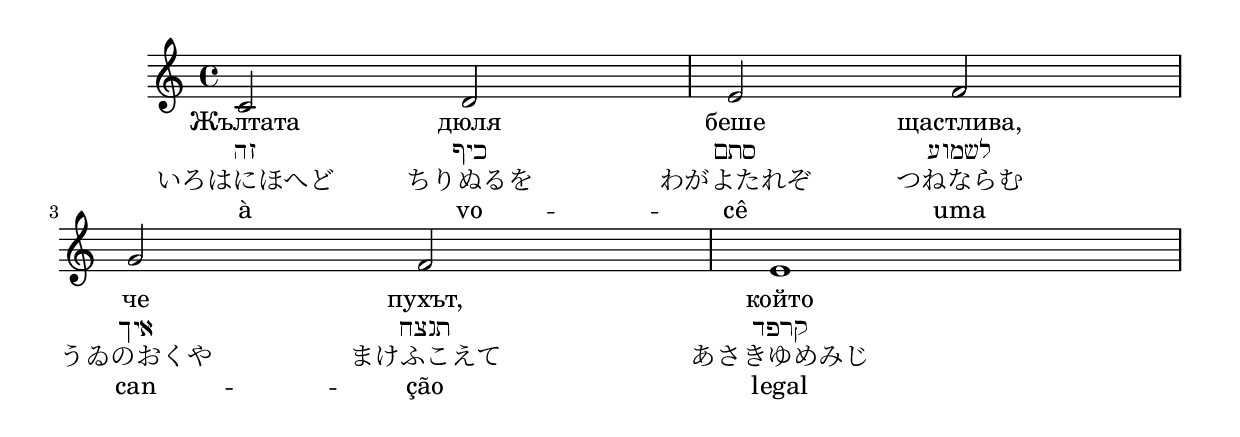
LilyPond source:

%% Do not edit this file; it is auto-generated from input/new
%% This file is in the public domain.
\version "2.13.0"

%% Edit this file using a Unicode aware editor, such as GVIM, GEDIT, Emacs

%{

You may have to install additional fonts.

Red Hat Fedora

    taipeifonts fonts-xorg-truetype ttfonts-ja fonts-arabic \
   ttfonts-zh_CN fonts-ja fonts-hebrew 

Debian GNU/Linux

   apt-get install emacs-intl-fonts xfonts-intl-.* \
  ttf-kochi-gothic ttf-kochi-mincho \
  xfonts-bolkhov-75dpi xfonts-cronyx-100dpi xfonts-cronyx-75dpi 
%} 

\header {
  lsrtags = "text"
  texidoc = "Various scripts may be used for texts (like titles and
lyrics) by entering them in UTF-8 encoding, and using a Pango based
backend.  Depending on the fonts installed, this fragment will
render Bulgarian (Cyrillic), Hebrew, Japanese and Portuguese.
"
  doctitle = "UTF-8"
} % begin verbatim


% end verbatim - this comment is a hack to prevent texinfo.tex
% from choking on non-European UTF-8 subsets
% Cyrillic font
bulgarian = \lyricmode {
  Жълтата дюля беше щастлива, че пухът, който цъфна, замръзна като гьон.
}

hebrew = \lyricmode {
  זה כיף סתם לשמוע איך תנצח קרפד עץ טוב בגן.
}

japanese = \lyricmode {
  いろはにほへど ちりぬるを
  わがよたれぞ  つねならむ
  うゐのおくや  まけふこえて
  あさきゆめみじ ゑひもせず
}

% "a legal song to you"
portuguese = \lyricmode {
  à vo -- cê uma can -- ção legal
}

\relative c' {
  c2 d
  e2 f
  g2 f
  e1
}
\addlyrics { \bulgarian }
\addlyrics { \hebrew }
\addlyrics { \japanese }
\addlyrics { \portuguese }
